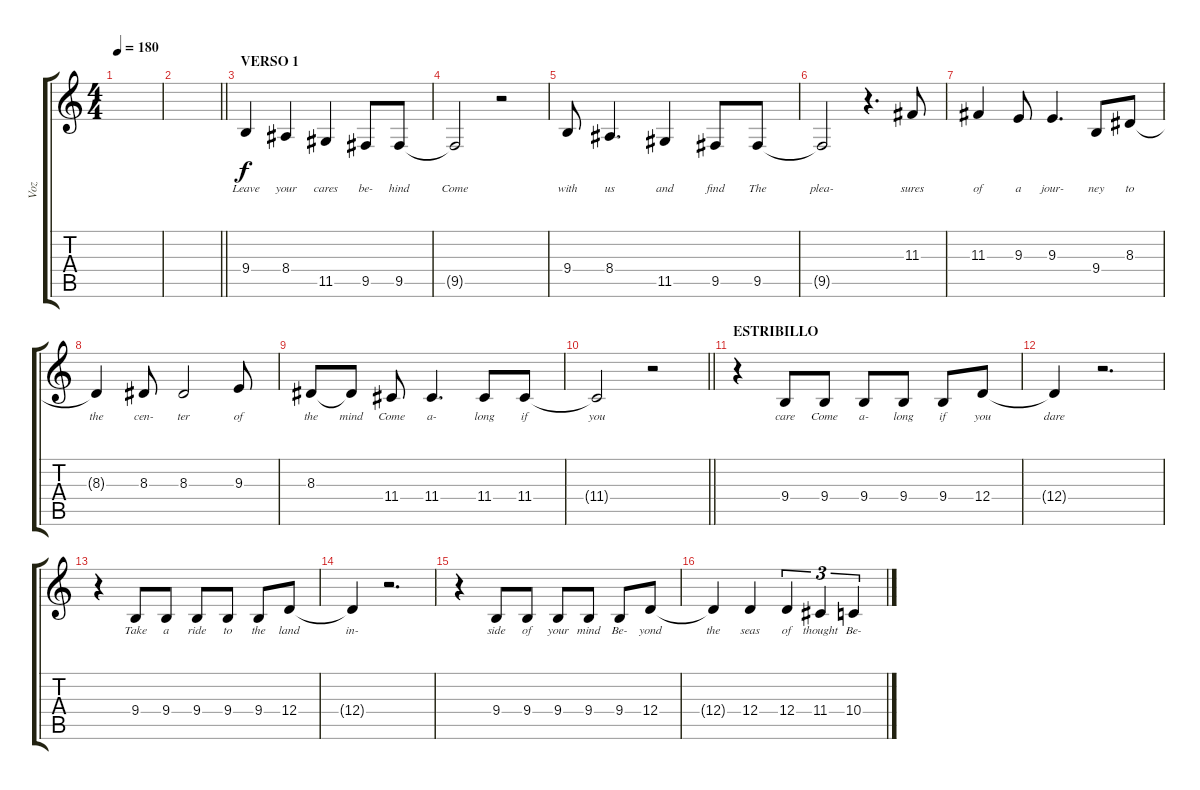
\track ("Voz" "Voz") {instrument clarinet}
\staff {score tabs}
\tuning (E4 B3 G3 D3 A2 E2) {hide}
\ts (4 4)
\tempo 180
\clef g2
\ks c
|
\barLineRight lightlight
|
\section ("" "VERSO 1")
9.4.4{lyrics (0 "Leave") lyrics (1 "") lyrics (2 "") lyrics (3 "") lyrics (4 "")} 8.4.4{lyrics (0 "your") lyrics (1 "") lyrics (2 "") lyrics (3 "") lyrics (4 "")} 11.5.4{lyrics (0 "cares") lyrics (1 "") lyrics (2 "") lyrics (3 "") lyrics (4 "")} 9.5.8{lyrics (0 "be-") lyrics (1 "") lyrics (2 "") lyrics (3 "") lyrics (4 "")} 9.5.8{lyrics (0 "hind") lyrics (1 "") lyrics (2 "") lyrics (3 "") lyrics (4 "")} |
9.5{t}.2{lyrics (0 "Come") lyrics (1 "") lyrics (2 "") lyrics (3 "") lyrics (4 "")} r.2 |
9.4.8{lyrics (0 "with") lyrics (1 "") lyrics (2 "") lyrics (3 "") lyrics (4 "")} 8.4.4{d lyrics (0 "us") lyrics (1 "") lyrics (2 "") lyrics (3 "") lyrics (4 "")} 11.5.4{lyrics (0 "and") lyrics (1 "") lyrics (2 "") lyrics (3 "") lyrics (4 "")} 9.5.8{lyrics (0 "find") lyrics (1 "") lyrics (2 "") lyrics (3 "") lyrics (4 "")} 9.5.8{lyrics (0 "The") lyrics (1 "") lyrics (2 "") lyrics (3 "") lyrics (4 "")} |
9.5{t}.2{lyrics (0 "plea-") lyrics (1 "") lyrics (2 "") lyrics (3 "") lyrics (4 "")} r.4{d} 11.3.8{lyrics (0 "sures") lyrics (1 "") lyrics (2 "") lyrics (3 "") lyrics (4 "")} |
11.3.4{lyrics (0 "of") lyrics (1 "") lyrics (2 "") lyrics (3 "") lyrics (4 "")} 9.3.8{lyrics (0 "a") lyrics (1 "") lyrics (2 "") lyrics (3 "") lyrics (4 "")} 9.3.4{d lyrics (0 "jour-") lyrics (1 "") lyrics (2 "") lyrics (3 "") lyrics (4 "")} 9.4.8{lyrics (0 "ney") lyrics (1 "") lyrics (2 "") lyrics (3 "") lyrics (4 "")} 8.3.8{lyrics (0 "to") lyrics (1 "") lyrics (2 "") lyrics (3 "") lyrics (4 "")} |
8.3{t}.4{lyrics (0 "the") lyrics (1 "") lyrics (2 "") lyrics (3 "") lyrics (4 "")} 8.3.8{lyrics (0 "cen-") lyrics (1 "") lyrics (2 "") lyrics (3 "") lyrics (4 "")} 8.3.2{lyrics (0 "ter") lyrics (1 "") lyrics (2 "") lyrics (3 "") lyrics (4 "")} 9.3.8{lyrics (0 "of") lyrics (1 "") lyrics (2 "") lyrics (3 "") lyrics (4 "")} |
8.3.8{lyrics (0 "the") lyrics (1 "") lyrics (2 "") lyrics (3 "") lyrics (4 "")} 8.3{t}.8{lyrics (0 "mind") lyrics (1 "") lyrics (2 "") lyrics (3 "") lyrics (4 "")} 11.4.8{lyrics (0 "Come") lyrics (1 "") lyrics (2 "") lyrics (3 "") lyrics (4 "")} 11.4.4{d lyrics (0 "a-") lyrics (1 "") lyrics (2 "") lyrics (3 "") lyrics (4 "")} 11.4.8{lyrics (0 "long") lyrics (1 "") lyrics (2 "") lyrics (3 "") lyrics (4 "")} 11.4.8{lyrics (0 "if") lyrics (1 "") lyrics (2 "") lyrics (3 "") lyrics (4 "")} |
\barLineRight lightlight
11.4{t}.2{lyrics (0 "you") lyrics (1 "") lyrics (2 "") lyrics (3 "") lyrics (4 "")} r.2 |
\section ("" "ESTRIBILLO")
r.4 9.4.8{lyrics (0 "care") lyrics (1 "") lyrics (2 "") lyrics (3 "") lyrics (4 "")} 9.4.8{lyrics (0 "Come") lyrics (1 "") lyrics (2 "") lyrics (3 "") lyrics (4 "")} 9.4.8{lyrics (0 "a-") lyrics (1 "") lyrics (2 "") lyrics (3 "") lyrics (4 "")} 9.4.8{lyrics (0 "long") lyrics (1 "") lyrics (2 "") lyrics (3 "") lyrics (4 "")} 9.4.8{lyrics (0 "if") lyrics (1 "") lyrics (2 "") lyrics (3 "") lyrics (4 "")} 12.4.8{lyrics (0 "you") lyrics (1 "") lyrics (2 "") lyrics (3 "") lyrics (4 "")} |
12.4{t}.4{lyrics (0 "dare") lyrics (1 "") lyrics (2 "") lyrics (3 "") lyrics (4 "")} r.2{d} |
r.4 9.4.8{lyrics (0 "Take") lyrics (1 "") lyrics (2 "") lyrics (3 "") lyrics (4 "")} 9.4.8{lyrics (0 "a") lyrics (1 "") lyrics (2 "") lyrics (3 "") lyrics (4 "")} 9.4.8{lyrics (0 "ride") lyrics (1 "") lyrics (2 "") lyrics (3 "") lyrics (4 "")} 9.4.8{lyrics (0 "to") lyrics (1 "") lyrics (2 "") lyrics (3 "") lyrics (4 "")} 9.4.8{lyrics (0 "the") lyrics (1 "") lyrics (2 "") lyrics (3 "") lyrics (4 "")} 12.4.8{lyrics (0 "land") lyrics (1 "") lyrics (2 "") lyrics (3 "") lyrics (4 "")} |
12.4{t}.4{lyrics (0 "in-") lyrics (1 "") lyrics (2 "") lyrics (3 "") lyrics (4 "")} r.2{d} |
r.4 9.4.8{lyrics (0 "side") lyrics (1 "") lyrics (2 "") lyrics (3 "") lyrics (4 "")} 9.4.8{lyrics (0 "of") lyrics (1 "") lyrics (2 "") lyrics (3 "") lyrics (4 "")} 9.4.8{lyrics (0 "your") lyrics (1 "") lyrics (2 "") lyrics (3 "") lyrics (4 "")} 9.4.8{lyrics (0 "mind") lyrics (1 "") lyrics (2 "") lyrics (3 "") lyrics (4 "")} 9.4.8{lyrics (0 "Be-") lyrics (1 "") lyrics (2 "") lyrics (3 "") lyrics (4 "")} 12.4.8{lyrics (0 "yond") lyrics (1 "") lyrics (2 "") lyrics (3 "") lyrics (4 "")} |
12.4{t}.4{lyrics (0 "the") lyrics (1 "") lyrics (2 "") lyrics (3 "") lyrics (4 "")} 12.4.4{lyrics (0 "seas") lyrics (1 "") lyrics (2 "") lyrics (3 "") lyrics (4 "")} 12.4.4{tu (3 2) lyrics (0 "of") lyrics (1 "") lyrics (2 "") lyrics (3 "") lyrics (4 "")} 11.4.4{tu (3 2) lyrics (0 "thought") lyrics (1 "") lyrics (2 "") lyrics (3 "") lyrics (4 "")} 10.4.4{tu (3 2) lyrics (0 "Be-") lyrics (1 "") lyrics (2 "") lyrics (3 "") lyrics (4 "")}
